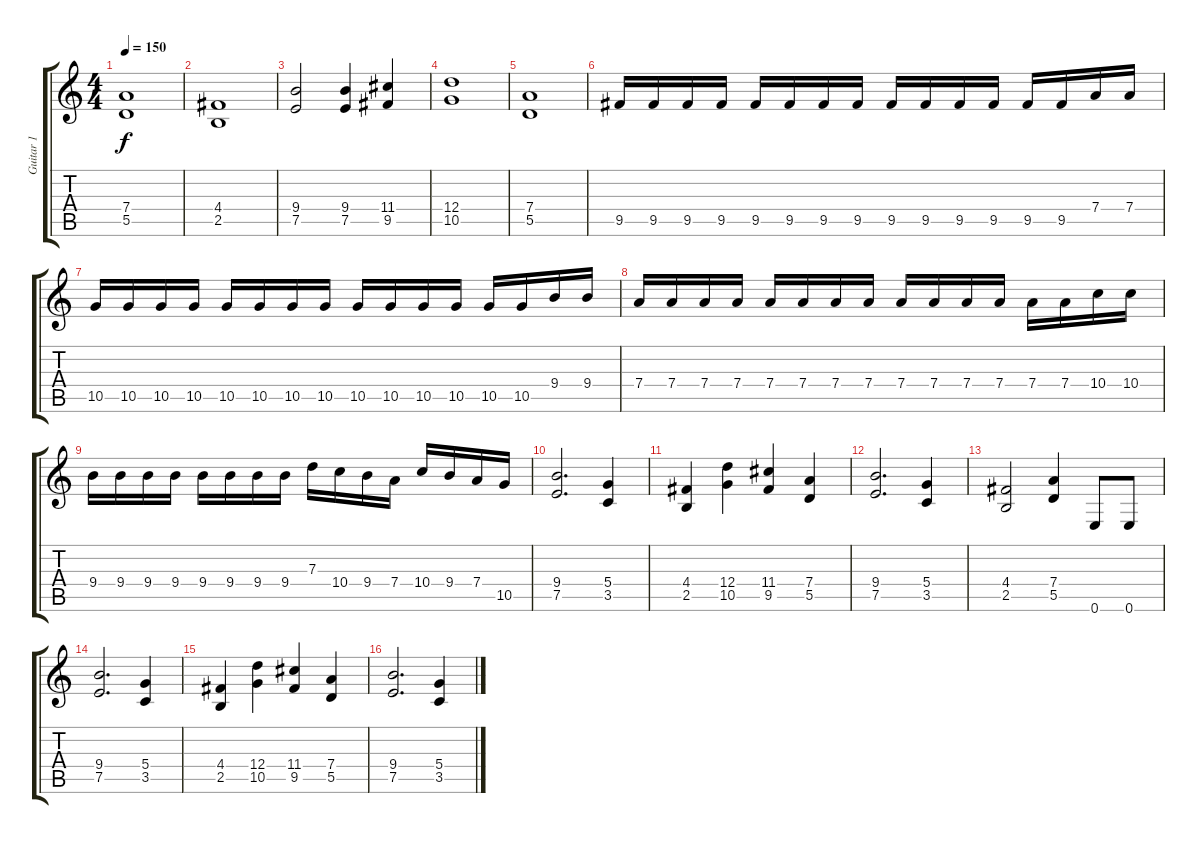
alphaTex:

\track ("Guitar 1" "Guitar 1") {instrument overdrivenguitar}
\staff {score tabs}
\tuning (E4 B3 G3 D3 A2 E2) {hide}
\ts (4 4)
\tempo 150
\clef g2
\ks c
(7.4 5.5).1{dy f} |
(4.4 2.5).1 |
(9.4 7.5).2 (9.4 7.5).4 (11.4 9.5).4 |
(12.4 10.5).1 |
(7.4 5.5).1 |
9.5.16 9.5.16 9.5.16 9.5.16 9.5.16 9.5.16 9.5.16 9.5.16 9.5.16 9.5.16 9.5.16 9.5.16 9.5.16 9.5.16 7.4.16 7.4.16 |
10.5.16 10.5.16 10.5.16 10.5.16 10.5.16 10.5.16 10.5.16 10.5.16 10.5.16 10.5.16 10.5.16 10.5.16 10.5.16 10.5.16 9.4.16 9.4.16 |
7.4.16 7.4.16 7.4.16 7.4.16 7.4.16 7.4.16 7.4.16 7.4.16 7.4.16 7.4.16 7.4.16 7.4.16 7.4.16 7.4.16 10.4.16 10.4.16 |
9.4.16 9.4.16 9.4.16 9.4.16 9.4.16 9.4.16 9.4.16 9.4.16 7.3.16 10.4.16 9.4.16 7.4.16 10.4.16 9.4.16 7.4.16 10.5.16 |
(9.4 7.5).2{d} (5.4 3.5).4 |
(4.4 2.5).4 (12.4 10.5).4 (11.4 9.5).4 (7.4 5.5).4 |
(9.4 7.5).2{d} (5.4 3.5).4 |
(4.4 2.5).2 (7.4 5.5).4 0.6.8 0.6.8 |
(9.4 7.5).2{d} (5.4 3.5).4 |
(4.4 2.5).4 (12.4 10.5).4 (11.4 9.5).4 (7.4 5.5).4 |
(9.4 7.5).2{d} (5.4 3.5).4
